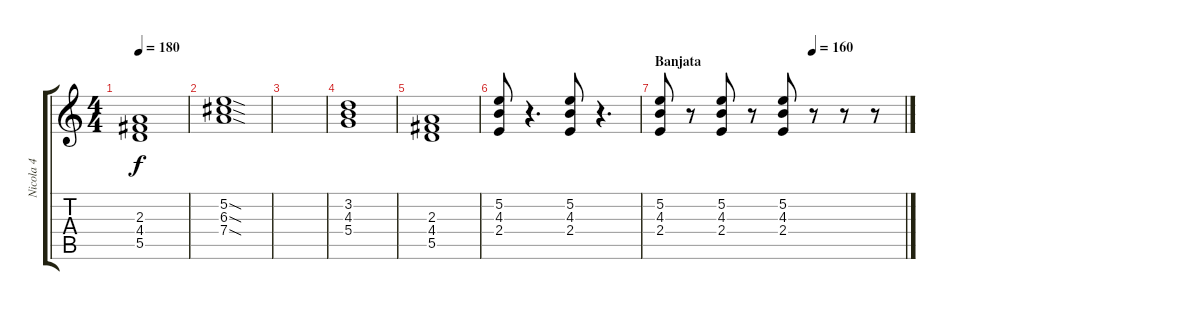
\track ("Nicola 4" "Nicola 4") {instrument distortionguitar}
\staff {score tabs}
\tuning (E4 B3 G3 D3 A2 E2) {hide}
\ts (4 4)
\tempo 180
\clef g2
\ks c
(2.3 4.4 5.5).1{dy f} |
(5.2{sod} 6.3{sod} 7.4{sod}).1 |
|
(3.2 4.3 5.4).1{instrument distortionguitar} |
(2.3 4.4 5.5).1 |
(5.2 4.3 2.4).8 r.4{d} (5.2 4.3 2.4).8 r.4{d} |
\section ("" "Banjata")
\tempo (160 0.625)
(5.2 4.3 2.4).8 r.8 (5.2 4.3 2.4).8 r.8 (5.2 4.3 2.4).8 r.8{instrument banjo} r.8 r.8
